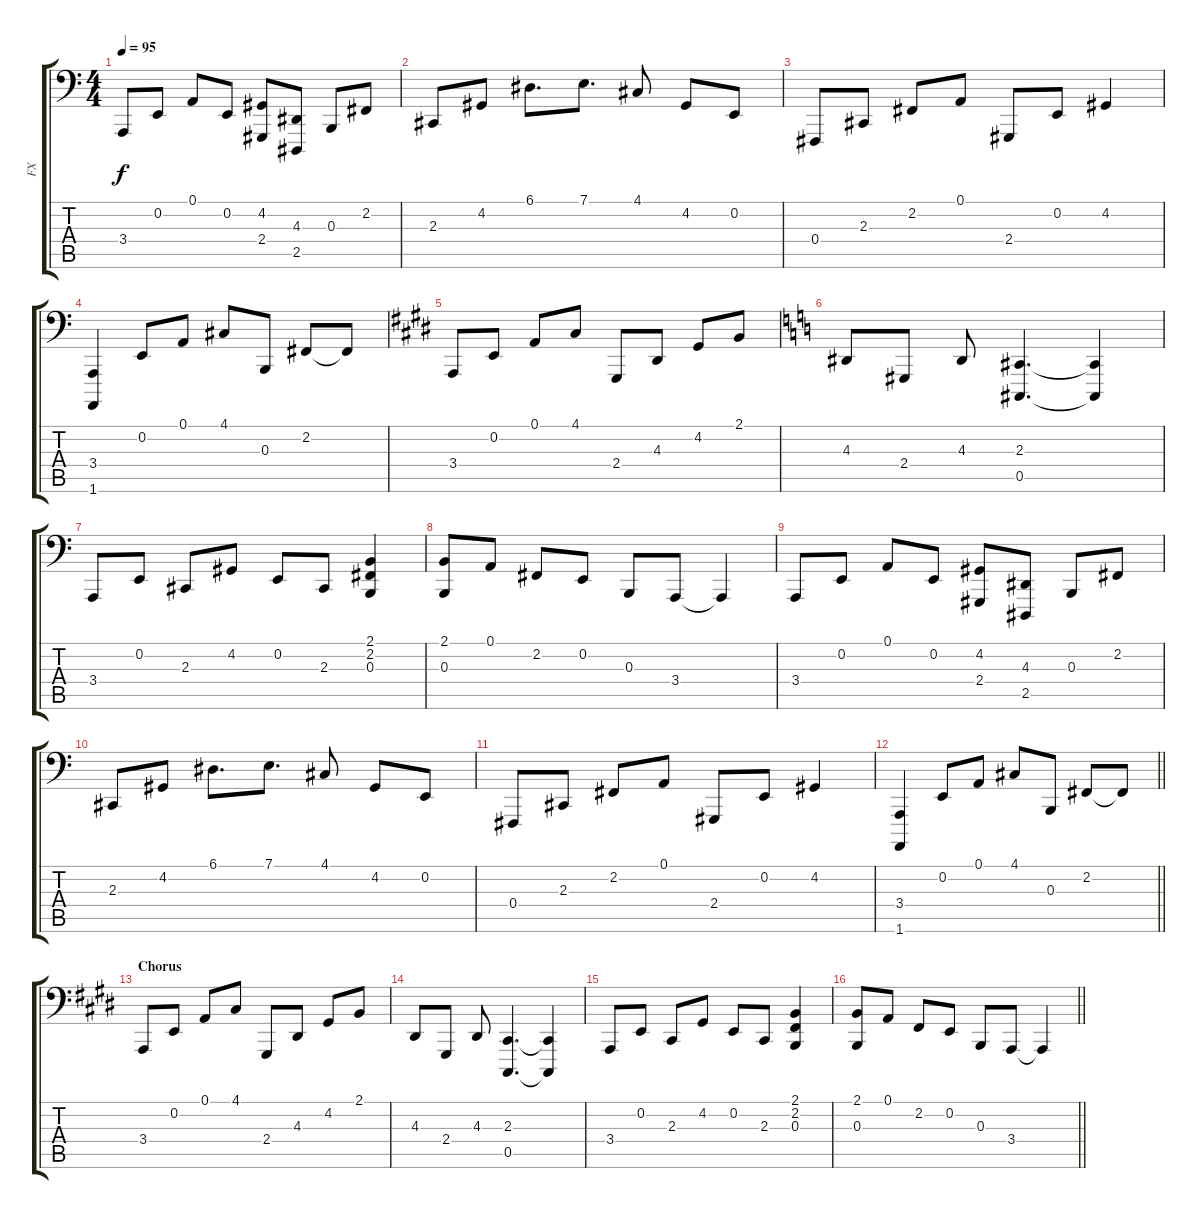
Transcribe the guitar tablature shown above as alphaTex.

\track ("FX" "FX") {instrument brightacousticpiano}
\staff {score tabs}
\tuning (A2 E2 B1 Gb1 Db1 Ab0) {hide}
\ts (4 4)
\tempo 95
\clef f4
\ks c
3.4.8{dy f} 0.2.8 0.1.8 0.2.8 (4.2 2.4).8 (4.3 2.5).8 0.3.8 2.2.8 |
2.3.8 4.2.8 6.1.8{d} 7.1.8{d} 4.1.8 4.2.8 0.2.8 |
0.4.8 2.3.8 2.2.8 0.1.8 2.4.8 0.2.8 4.2.4 |
(3.4 1.6).4 0.2.8 0.1.8 4.1.8 0.3.8 2.2.8 2.2{t}.8 |
\ks e
3.4.8 0.2.8 0.1.8 4.1.8 2.4.8 4.3.8 4.2.8 2.1.8 |
\ks c
4.3.8 2.4.8 4.3.8 (2.3 0.5).4{d} (2.3{t} 0.5{t}).4 |
3.4.8 0.2.8 2.3.8 4.2.8 0.2.8 2.3.8 (2.1 2.2 0.3).4 |
(2.1 0.3).8 0.1.8 2.2.8 0.2.8 0.3.8 3.4.8 3.4{t}.4 |
3.4.8 0.2.8 0.1.8 0.2.8 (4.2 2.4).8 (4.3 2.5).8 0.3.8 2.2.8 |
2.3.8 4.2.8 6.1.8{d} 7.1.8{d} 4.1.8 4.2.8 0.2.8 |
0.4.8 2.3.8 2.2.8 0.1.8 2.4.8 0.2.8 4.2.4 |
\barLineRight lightlight
(3.4 1.6).4 0.2.8 0.1.8 4.1.8 0.3.8 2.2.8 2.2{t}.8 |
\section ("" "Chorus")
\ks e
3.4.8 0.2.8 0.1.8 4.1.8 2.4.8 4.3.8 4.2.8 2.1.8 |
4.3.8 2.4.8 4.3.8 (2.3 0.5).4{d} (2.3{t} 0.5{t}).4 |
3.4.8 0.2.8 2.3.8 4.2.8 0.2.8 2.3.8 (2.1 2.2 0.3).4 |
\barLineRight lightlight
(2.1 0.3).8 0.1.8 2.2.8 0.2.8 0.3.8 3.4.8 3.4{t}.4
